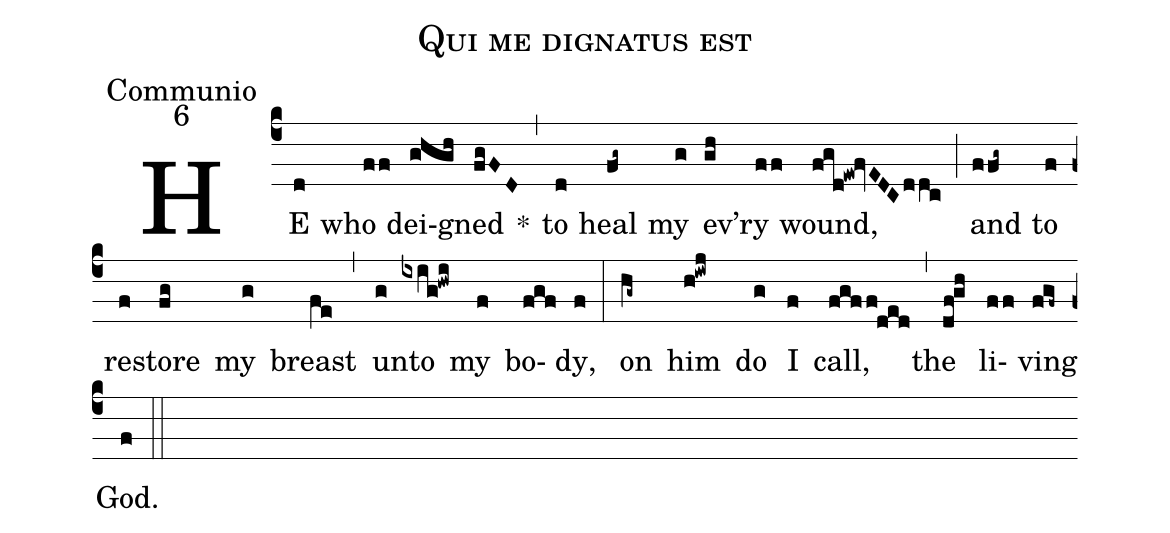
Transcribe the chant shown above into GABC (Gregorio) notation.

name:Qui me dignatus est;
office-part:Communio;
mode:6;
%%
(c4) HE(d) who(ff) dei(ghgh)gned(fgFD) *(,) to(d) heal(fg~) my(g) ev'(gh)ry(ff) wound,(fgd!ew!fvEDC/ddc) (;) and(ffg~) to(f) re(f)store(fg) my(g) breast(fe) (,) un(g)to(ixig!hwi) my(f) bo(fgf)dy,(f) (:) on(hg~) him(h!iwj) do(g) I(f) call,(fgff!ded) (,) the(df!gh) li(ff)ving(fgf~) God.(f) (::)
